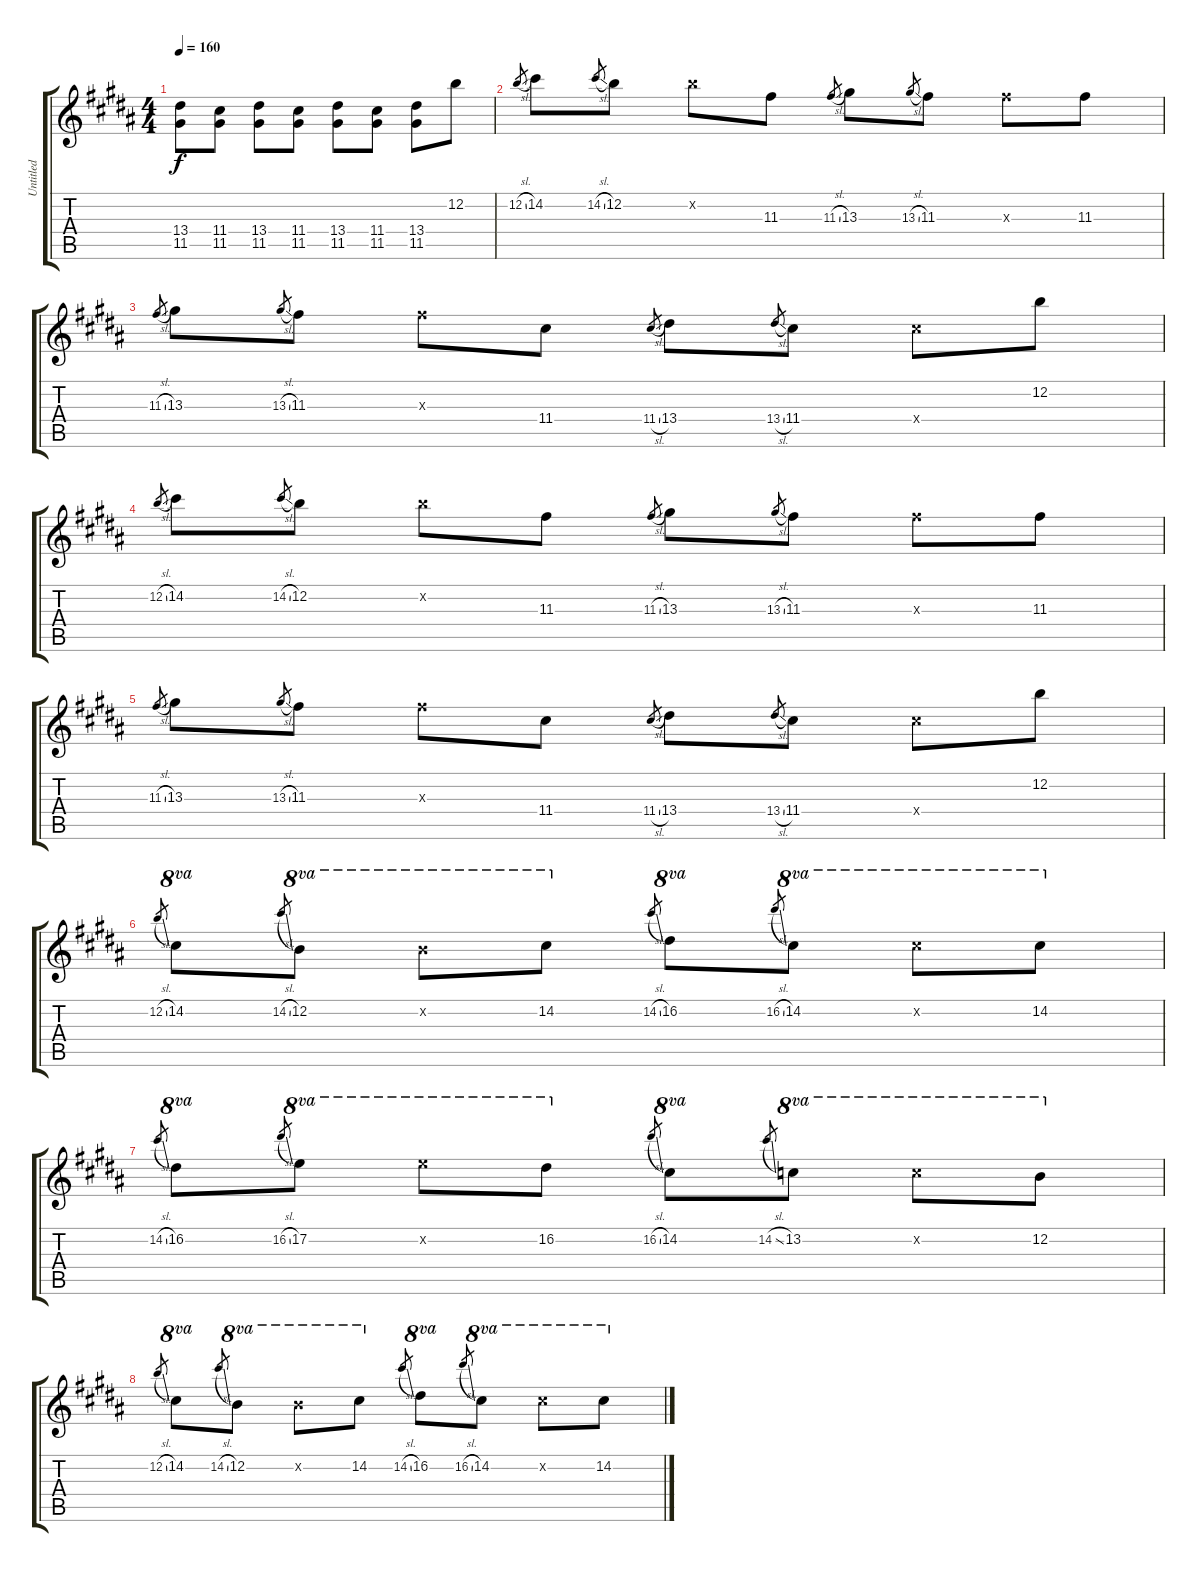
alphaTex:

\track ("Untitled" "Untitled") {instrument overdrivenguitar}
\staff {score tabs}
\tuning (E4 B3 G3 D3 A2 E2) {hide}
\ts (4 4)
\tempo 160
\clef g2
\ks g#minor
(13.4 11.5).8{dy f} (11.4 11.5).8 (13.4 11.5).8 (11.4 11.5).8 (13.4 11.5).8 (11.4 11.5).8 (13.4 11.5).8 12.2.8 |
\ks b
12.2{sl}.8{gr} 14.2.8 14.2{sl}.8{gr} 12.2.8 12.2{x}.8 11.3.8 11.3{sl}.8{gr} 13.3.8 13.3{sl}.8{gr} 11.3.8 11.3{x}.8 11.3.8 |
\ks g#minor
11.3{sl}.8{gr} 13.3.8 13.3{sl}.8{gr} 11.3.8 11.3{x}.8 11.4.8 11.4{sl}.8{gr} 13.4.8 13.4{sl}.8{gr} 11.4.8 11.4{x}.8 12.2.8 |
12.2{sl}.8{gr} 14.2.8 14.2{sl}.8{gr} 12.2.8 12.2{x}.8 11.3.8 11.3{sl}.8{gr} 13.3.8 13.3{sl}.8{gr} 11.3.8 11.3{x}.8 11.3.8 |
\ks b
11.3{sl}.8{gr} 13.3.8 13.3{sl}.8{gr} 11.3.8 11.3{x}.8 11.4.8 11.4{sl}.8{gr} 13.4.8 13.4{sl}.8{gr} 11.4.8 11.4{x}.8 12.2.8 |
\ks g#minor
12.2{sl}.8{gr} 14.2.8{ot 8va} 14.2{sl}.8{gr} 12.2.8{ot 8va} 12.2{x}.8{ot 8va} 14.2.8{ot 8va} 14.2{sl}.8{gr} 16.2.8{ot 8va} 16.2{sl}.8{gr} 14.2.8{ot 8va} 14.2{x}.8{ot 8va} 14.2.8{ot 8va} |
14.2{sl}.8{gr} 16.2.8{ot 8va} 16.2{sl}.8{gr} 17.2.8{ot 8va} 17.2{x}.8{ot 8va} 16.2.8{ot 8va} 16.2{sl}.8{gr} 14.2.8{ot 8va} 14.2{sl}.8{gr} 13.2.8{ot 8va} 13.2{x}.8{ot 8va} 12.2.8{ot 8va} |
12.2{sl}.8{gr} 14.2.8{ot 8va} 14.2{sl}.8{gr} 12.2.8{ot 8va} 12.2{x}.8{ot 8va} 14.2.8{ot 8va} 14.2{sl}.8{gr} 16.2.8{ot 8va} 16.2{sl}.8{gr} 14.2.8{ot 8va} 14.2{x}.8{ot 8va} 14.2.8{ot 8va}
